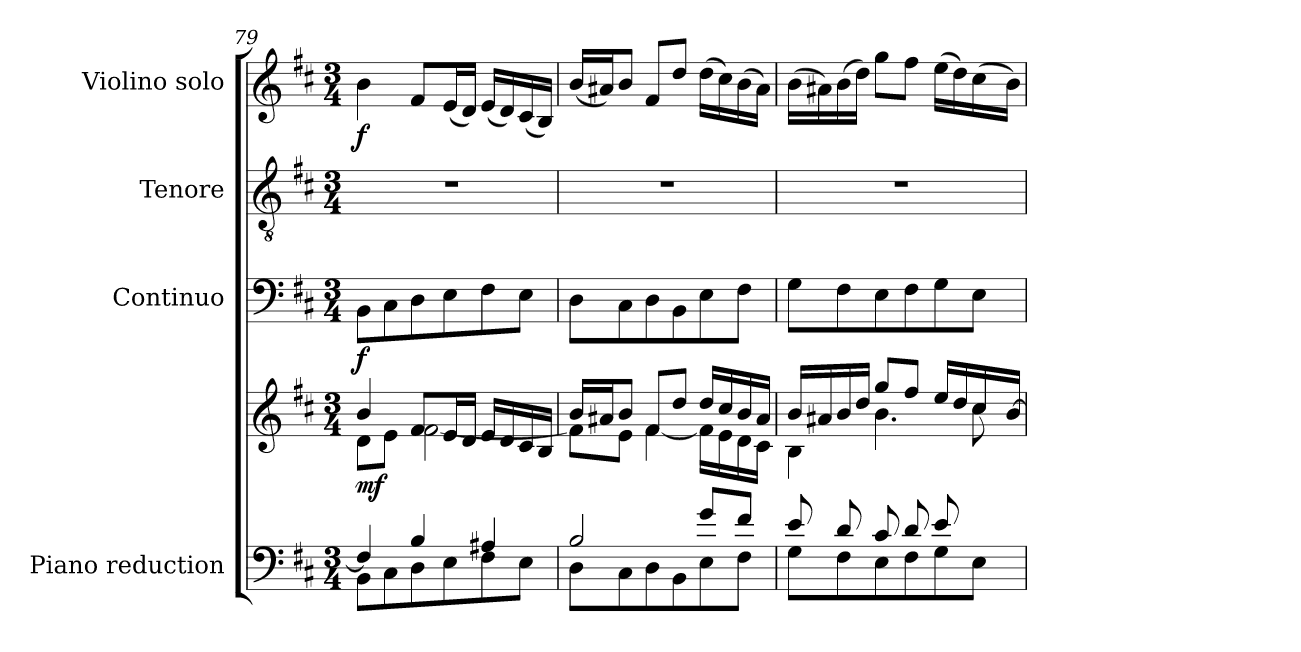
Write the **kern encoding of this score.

**kern	**kern	**dynam	**kern	**dynam	**kern	**kern	**dynam
*part4	*part4	*part4	*part3	*part3	*part2	*part1	*part1
*staff5	*staff4	*staff4/5	*staff3	*staff3	*staff2	*staff1	*staff1
*I"Piano reduction	*	*	*I"Continuo	*	*I"Tenore	*I"Violino solo	*
*I'Pno	*	*	*	*	*	*I'Vln	*
!!LO:PB:g=z
*clefF4	*clefG2	*	*clefF4	*	*clefGv2	*clefG2	*
*k[f#c#]	*k[f#c#]	*	*k[f#c#]	*	*k[f#c#]	*k[f#c#]	*
*M3/4	*M3/4	*	*M3/4	*	*M3/4	*M3/4	*
=79	=79	=79	=79	=79	=79	=79	=79
*^	*^	*	*	*	*	*	*
!	!	!	!	!LO:DY:b	!	!LO:DY:b	!	!	!LO:DY:b
4F#/]	8BB\L	4b/	8d\L	mf	8BB\L	f	2.r	4b\	f
.	8C#\	.	8e\J	.	8C#\	.	.	.	.
4B/	8D\	8f#/L	[2f#\	.	8D\	.	.	8f#/L	.
.	8E\	16e/L	.	.	8E\	.	.	(16e/L	.
.	.	16d/JJ	.	.	.	.	.	16d/JJ)	.
4A#X/	8F#\	16e/LL	.	.	8F#\	.	.	(16e/LL	.
.	.	16d/	.	.	.	.	.	16d/)	.
.	8E\J	16c#/	.	.	8E\J	.	.	(16c#/	.
.	.	16B/JJ	.	.	.	.	.	16B/JJ)	.
=80	=80	=80	=80	=80	=80	=80	=80	=80	=80
2B/	8D\L	16b/LL	8f#\L]	.	8D\L	.	2.r	(16b/LL	.
.	.	16a#X/J	.	.	.	.	.	16a#X/J)	.
.	8C#\	8b/J	8e\J	.	8C#\	.	.	8b/J	.
.	8D\	8f#/L	[4f#\	.	8D\	.	.	8f#/L	.
.	8BB\	8dd/J	.	.	8BB\	.	.	8dd/J	.
8g/L	8E\	16dd/LL	16f#\LL]	.	8E\	.	.	(16dd\LL	.
.	.	16cc#/	16e\	.	.	.	.	16cc#\)	.
8f#/J	8F#\J	16b/	16d\	.	8F#\J	.	.	(16b\	.
.	.	16a#/JJ	16c#\JJ	.	.	.	.	16a#\JJ)	.
=81	=81	=81	=81	=81	=81	=81	=81	=81	=81
*	*	*	*^	*	*	*	*	*	*
8e/L	8G\L	16b/LL	4B\	8ryy	.	8G\L	.	2.r	(16b\LL	.
.	.	16a#X/	.	.	.	.	.	.	16a#X\)	.
*	*	*	*v	*v	*	*	*	*	*	*
8d/	8F#\	16b/	.	.	8F#\	.	.	(16b\	.
.	.	16dd/JJ	.	.	.	.	.	16dd\JJ)	.
8c#/	8E\	8gg/L	4.b\	.	8E\	.	.	8gg\L	.
8d/	8F#\	8ff#/J	.	.	8F#\	.	.	8ff#\J	.
8e/	8G\	16ee/LL	.	.	8G\	.	.	(16ee\LL	.
.	.	16dd/	.	.	.	.	.	16dd\)	.
*	*	*	*^	*	*	*	*	*	*
8ryy	8E\J	16cc#/	8cc#\	8g\J	.	8E\J	.	.	(16cc#\	.
.	.	[<16b/JJ	.	.	.	.	.	.	16b\JJ)	.
*v	*v	*	*	*	*	*	*	*	*	*
*	*v	*v	*v	*	*	*	*	*	*
=	=	=	=	=	=	=	=
*-	*-	*-	*-	*-	*-	*-	*-
